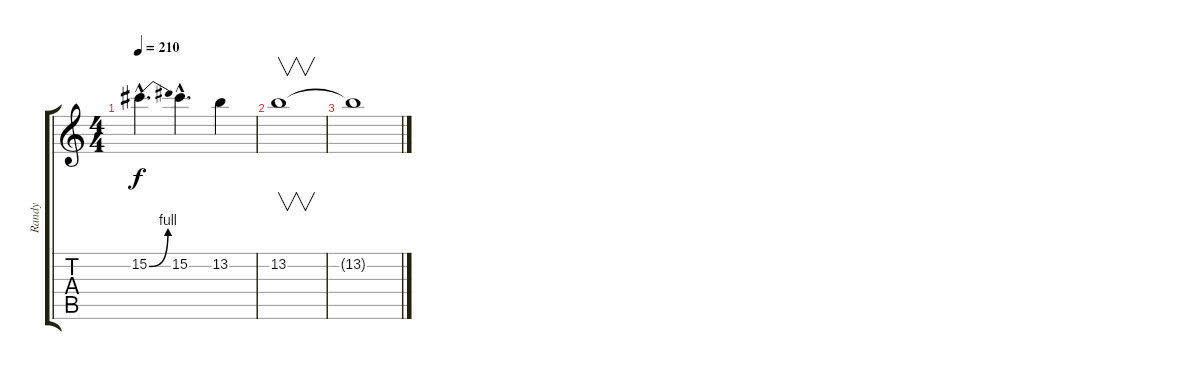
\track ("Randy" "Randy") {instrument distortionguitar}
\staff {score tabs}
\tuning (Eb4 Bb3 Gb3 Db3 Ab2 Eb2) {hide}
\ts (4 4)
\tempo 210
\clef g2
\ks c
15.2{be (bend 0 0 60 4) hac}.4{d dy f} 15.2{hac}.4{d} 13.2.4 |
13.2.1{v} |
13.2{t}.1
